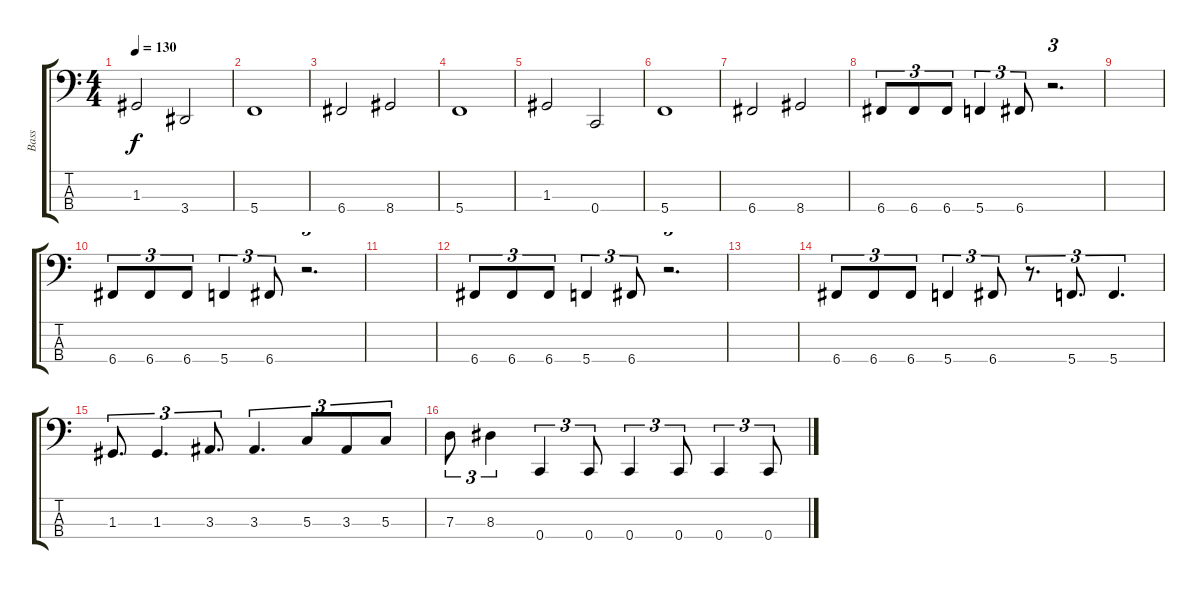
\track ("Bass" "Bass") {instrument electricbasspick}
\staff {score tabs}
\tuning (F2 C2 G1 C1) {hide}
\ts (4 4)
\tempo 130
\clef f4
\ks c
1.3.2{dy f} 3.4.2 |
5.4.1 |
6.4.2 8.4.2 |
5.4.1 |
1.3.2 0.4.2 |
5.4.1 |
6.4.2 8.4.2 |
6.4.8{tu (3 2)} 6.4.8{tu (3 2)} 6.4.8{tu (3 2)} 5.4.4{tu (3 2)} 6.4.8{tu (3 2)} r.2{d tu (3 2)} |
|
6.4.8{tu (3 2)} 6.4.8{tu (3 2)} 6.4.8{tu (3 2)} 5.4.4{tu (3 2)} 6.4.8{tu (3 2)} r.2{d tu (3 2)} |
|
6.4.8{tu (3 2)} 6.4.8{tu (3 2)} 6.4.8{tu (3 2)} 5.4.4{tu (3 2)} 6.4.8{tu (3 2)} r.2{d tu (3 2)} |
|
6.4.8{tu (3 2)} 6.4.8{tu (3 2)} 6.4.8{tu (3 2)} 5.4.4{tu (3 2)} 6.4.8{tu (3 2)} r.8{d tu (3 2)} 5.4.8{d tu (3 2)} 5.4.4{d tu (3 2)} |
1.3.8{d tu (3 2)} 1.3.4{d tu (3 2)} 3.3.8{d tu (3 2)} 3.3.4{d tu (3 2)} 5.3.8{tu (3 2)} 3.3.8{tu (3 2)} 5.3.8{tu (3 2)} |
7.3.8{tu (3 2)} 8.3.4{tu (3 2)} 0.4.4{tu (3 2)} 0.4.8{tu (3 2)} 0.4.4{tu (3 2)} 0.4.8{tu (3 2)} 0.4.4{tu (3 2)} 0.4.8{tu (3 2)}
